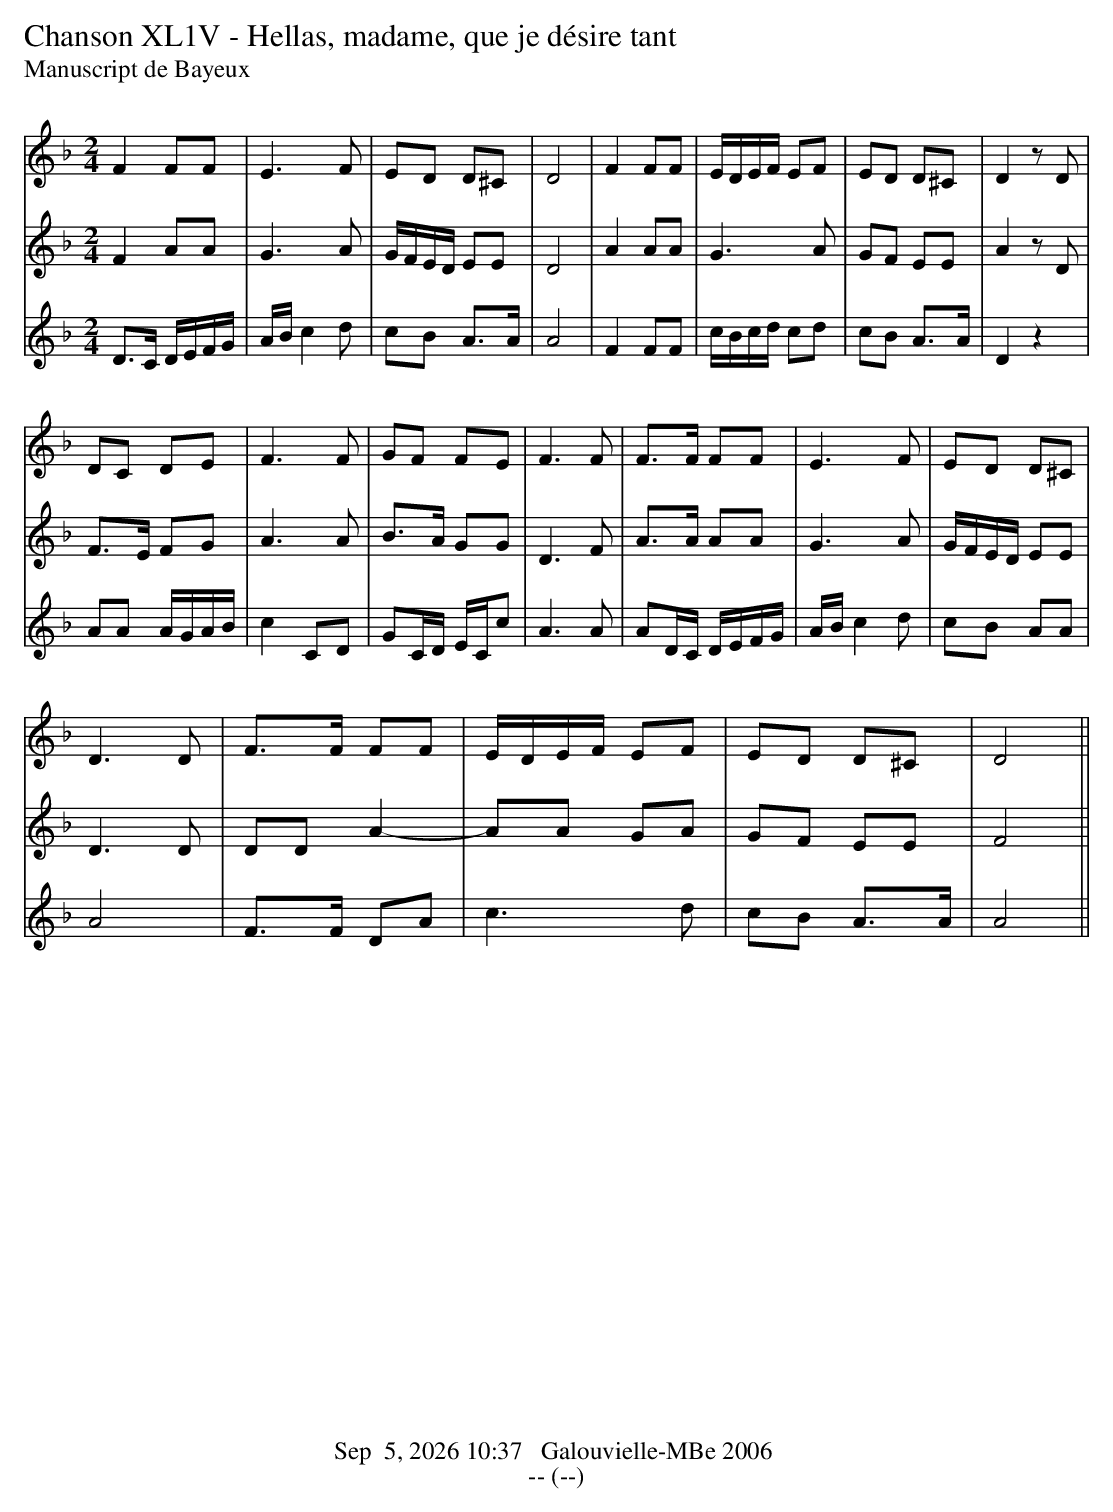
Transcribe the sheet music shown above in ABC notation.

X:1
T:Chanson XL1V - Hellas, madame, que je désire tant
T:Manuscript de Bayeux
M:2/4
K:F
V:1
L:1/4
F F/2F/2|E>F|E/2D/2 D/2^C/2|D2 |F F/2F/2|E/4D/4E/4F/4 E/2F/2|E/2D/2 D/2^C/2|D z/2D/2|
D/2C/2 D/2E/2|F>F|G/2F/2 F/2E/2|F>F|F/2>F/2 F/2F/2|E>F|E/2D/2 D/2^C/2|
D>D|F/2>F/2 F/2F/2|E/4D/4E/4F/4 E/2F/2|E/2D/2 D/2^C/2|D2||
V:2
L:1/4
F A/2A/2|G>A|G/4F/4E/4D/4 E/2E/2|D2|A A/2A/2|G>A|G/2F/2 E/2E/2|A z/2D/2|
F/2>E/2 F/2G/2|A>A|B/2>A/2 G/2G/2|D>F|A/2>A/2 A/2A/2|G>A|G/4F/4E/4D/4 E/2E/2|
D>D|D/2D/2 A|-A/2A/2 G/2A/2|G/2F/2 E/2E/2|F2||
V:3
L:1/4
D/2>C/2 D/4E/4F/4G/4|A/4B/4 c d/2|c/2B/2 A/2>A/2|A2|F F/2F/2|c/4B/4c/4d/4 c/2d/2|c/2B/2 A/2>A/2|D z|
A/2A/2 A/4G/4A/4B/4|c C/2D/2|G/2C/4D/4 E/4C/4c/2|A>A|A/2D/4C/4 D/4E/4F/4G/4|A/4B/4 c d/2|c/2B/2 A/2A/2|
A2|F/2>F/2 D/2A/2|c>d|c/2B/2 A/2>A/2|A2||
